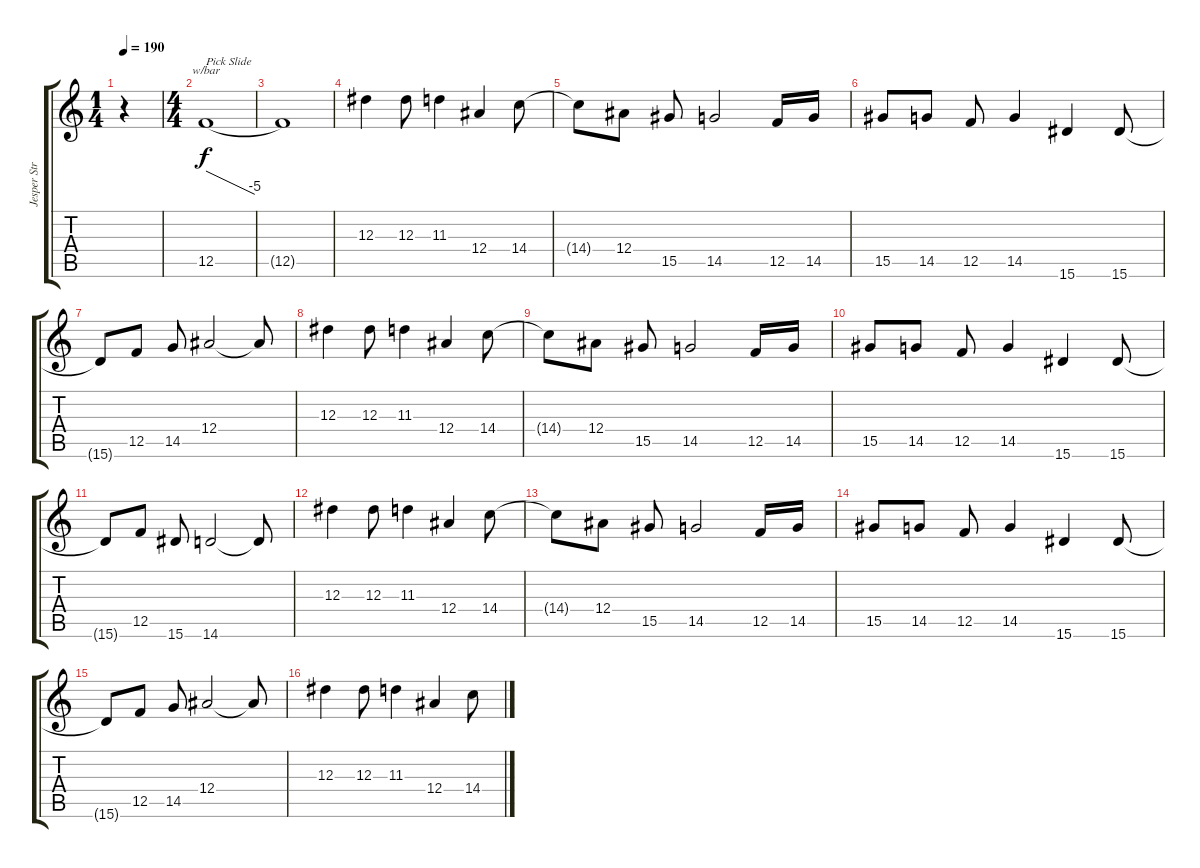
\track ("Jesper Strömblad" "Jesper Str") {instrument distortionguitar}
\staff {score tabs}
\tuning (C4 G3 Eb3 Bb2 F2 C2) {hide}
\ts (1 4)
\tempo 190
\clef g2
\ks c
r.4{dy f instrument distortionguitar} |
\ts (4 4)
12.5.1{tbe (dive default 0 0 60 -20) txt "Pick Slide"} |
12.5{t}.1 |
12.3.4 12.3.8 11.3.4 12.4.4 14.4.8 |
14.4{t}.8 12.4.8 15.5.8 14.5.2 12.5.16 14.5.16 |
15.5.8 14.5.8 12.5.8 14.5.4 15.6.4 15.6.8 |
15.6{t}.8 12.5.8 14.5.8 12.4.2 12.4{t}.8 |
12.3.4 12.3.8 11.3.4 12.4.4 14.4.8 |
14.4{t}.8 12.4.8 15.5.8 14.5.2 12.5.16 14.5.16 |
15.5.8 14.5.8 12.5.8 14.5.4 15.6.4 15.6.8 |
15.6{t}.8 12.5.8 15.6.8 14.6.2 14.6{t}.8 |
12.3.4 12.3.8 11.3.4 12.4.4 14.4.8 |
14.4{t}.8 12.4.8 15.5.8 14.5.2 12.5.16 14.5.16 |
15.5.8 14.5.8 12.5.8 14.5.4 15.6.4 15.6.8 |
15.6{t}.8 12.5.8 14.5.8 12.4.2 12.4{t}.8 |
12.3.4 12.3.8 11.3.4 12.4.4 14.4.8
